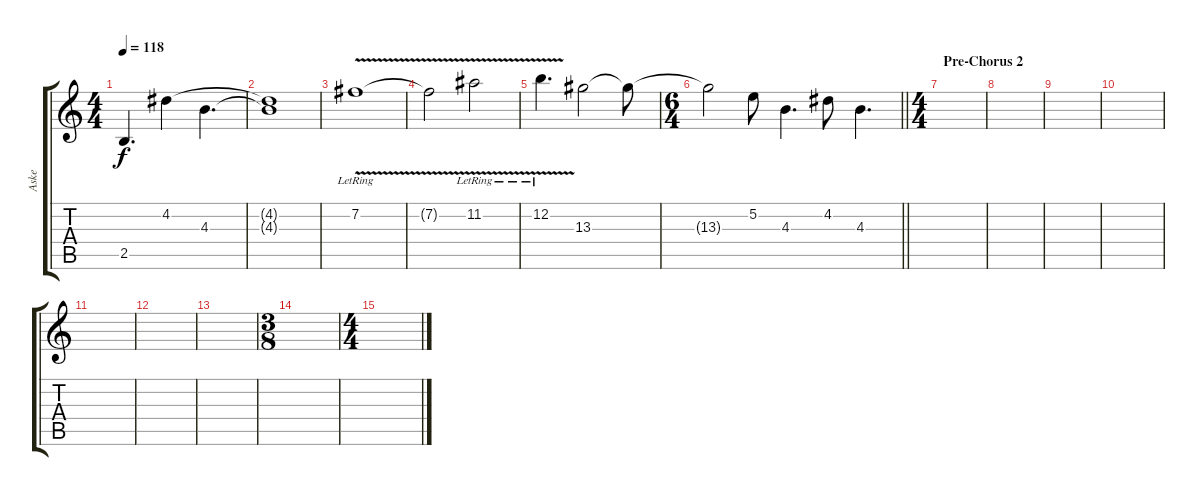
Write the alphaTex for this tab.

\track ("Aske" "Aske") {instrument overdrivenguitar}
\staff {score tabs}
\tuning (E4 B3 G3 D3 A2 E2) {hide}
\ts (4 4)
\tempo 118
\clef g2
\ks c
2.5.4{d dy f} 4.2.4 4.3.4{d} |
(4.2{t} 4.3{t}).1 |
7.2{v lr}.1 |
7.2{t}.2 11.2{v lr}.2 |
12.2{v lr}.4{d} 13.3.2{volume 7} 13.3{t}.8 |
\ts (6 4)
\barLineRight lightlight
13.3{t}.2 5.2.8{volume 10} 4.3.4{d} 4.2.8 4.3.4{d} |
\ts (4 4)
\section ("" "Pre-Chorus 2")
|
|
|
|
|
|
|
\ts (3 8)
|
\ts (4 4)
